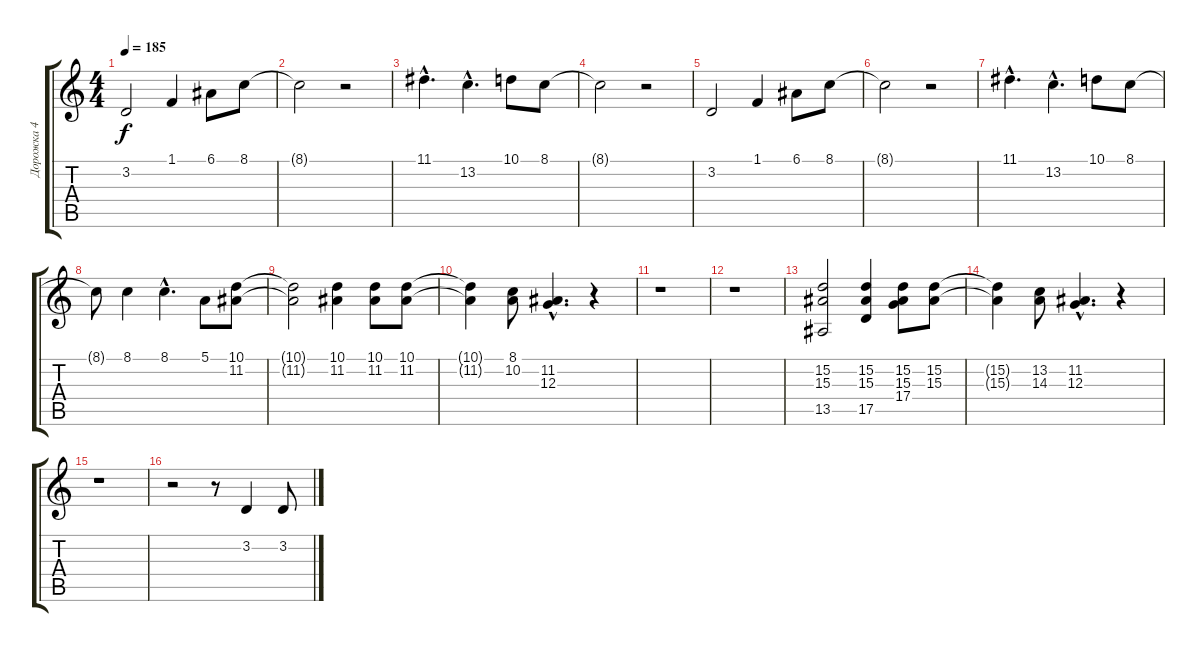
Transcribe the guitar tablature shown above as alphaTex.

\track ("Дорожка 4" "Дорожка 4") {instrument baritonesax}
\staff {score tabs}
\tuning (E4 B3 G3 D3 A2 E2) {hide}
\ts (4 4)
\tempo 185
\clef g2
\ks c
3.2.2{dy f} 1.1.4 6.1.8 8.1.8 |
8.1{t}.2 r.2 |
11.1{hac}.4{d} 13.2{hac}.4{d} 10.1.8 8.1.8 |
8.1{t}.2 r.2 |
3.2.2 1.1.4 6.1.8 8.1.8 |
8.1{t}.2 r.2 |
11.1{hac}.4{d} 13.2{hac}.4{d} 10.1.8 8.1.8 |
8.1{t}.8 8.1.4 8.1{hac}.4{d} 5.1.8 (10.1 11.2).8 |
(10.1{t} 11.2{t}).2 (10.1 11.2).4 (10.1 11.2).8 (10.1 11.2).8 |
(10.1{t} 11.2{t}).4 (8.1 10.2).8 (11.2{hac} 12.3{hac}).4{d} r.4 |
r.1 |
r.1 |
(15.2 15.3 13.5).2 (15.2 15.3 17.5).4 (15.2 15.3 17.4).8 (15.2 15.3).8 |
(15.2{t} 15.3{t}).4 (13.2 14.3).8 (11.2{hac} 12.3{hac}).4{d} r.4 |
r.1 |
r.2 r.8 3.2.4 3.2.8
